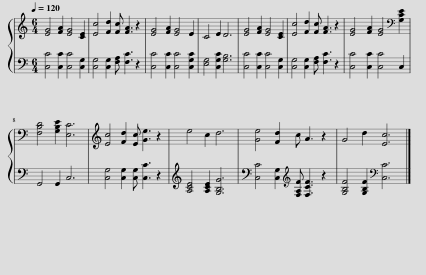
X:1
%%score { 1 | 2 }
L:1/8
Q:1/4=120
M:6/4
I:linebreak $
K:C
V:1 treble
V:2 bass
V:1
 [EG]4 [FA]2 [EG]4 [CE]2 | [Ec]4 [Fd]2 [Fc] [FA]3 z2 | [EG]4 [FA]2 [EG]4 E2 | C4 E2 D6 | [EG]4 [FA]2 [EG]4 [CE]2 | %5
 [Ec]4 [Fd]2 [Fc] [FA]3 z2 | [EG]4 [FA]2 [EG]4[K:bass] [G,CE]2 |$ [F,B,D]4 [G,B,E]2 [E,C]6 | [Ec]4 [Fd]2 [Ec] [Ge]3 z2 | e4 c2 d6 | %10
 [Ge]4 [Fd]2 c A3 z2 | G4 d2 [Ec]6 |] %12
V:2
 [C,C]4 [C,C]2 [C,C]4 [C,G,]2 | [C,G,]4 [C,G,]2 [F,A,] [F,C]3 z2 | [C,C]4 [C,C]2 [C,C]4 [C,G,C]2 | [E,G,]4 [C,G,C]2 [G,B,]6 | [C,C]4 [C,C]2 [C,C]4 [C,G,]2 | %5
 [C,G,]4 [C,G,]2 [F,A,] [F,C]3 z2 | [C,C]4 [C,C]2 [C,C]4 C,2 |$ G,,4 G,,2 C,6 | [C,G,]4 [C,G,]2 [C,G,] [C,C]3 z2 | [A,CE]4 [A,CE]2 [G,B,G]6 | %10
 [C,C]4 [C,G,]2[K:treble] [F,A,F] [F,CF]3 z2 | [G,B,F]4 [G,B,F]2[K:bass] [C,C]6 |] %12
